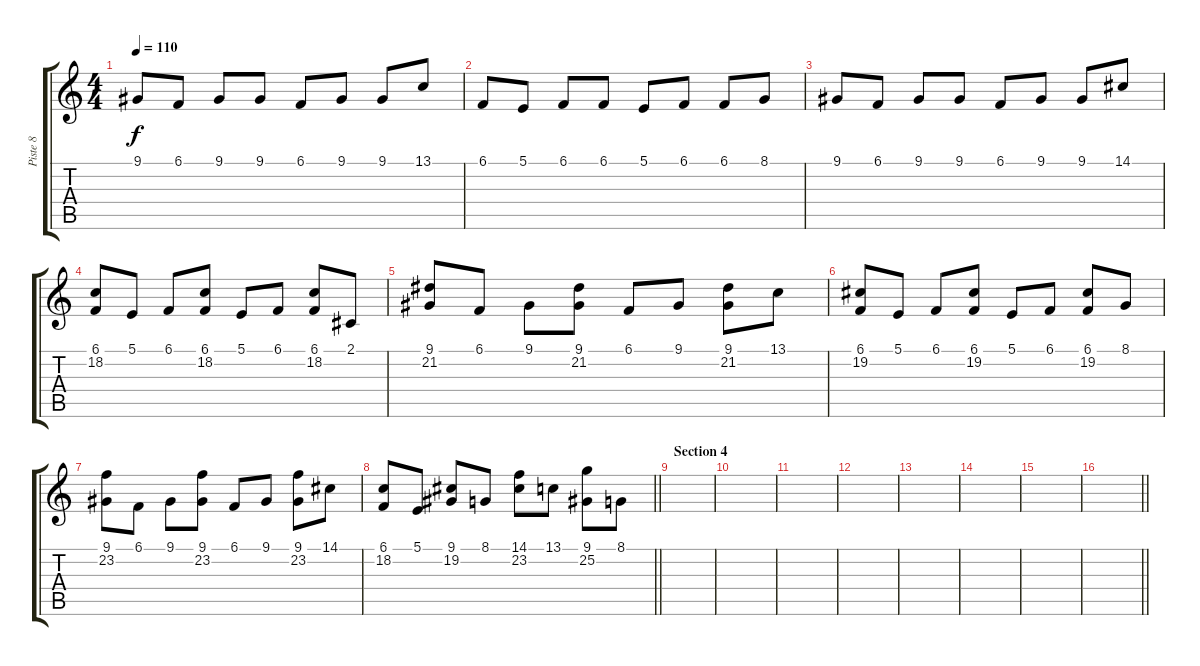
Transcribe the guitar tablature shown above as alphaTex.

\track ("Piste 8" "Piste 8") {instrument pizzicatostrings}
\staff {score tabs}
\tuning (B3 Gb3 D3 A2 E2 B1) {hide}
\ts (4 4)
\tempo 110
\clef g2
\ks c
9.1.8{dy f} 6.1.8 9.1.8 9.1.8 6.1.8 9.1.8 9.1.8 13.1.8 |
6.1.8 5.1.8 6.1.8 6.1.8 5.1.8 6.1.8 6.1.8 8.1.8 |
9.1.8 6.1.8 9.1.8 9.1.8 6.1.8 9.1.8 9.1.8 14.1.8 |
(6.1 18.2).8 5.1.8 6.1.8 (6.1 18.2).8 5.1.8 6.1.8 (6.1 18.2).8 2.1.8 |
(9.1 21.2).8 6.1.8 9.1.8 (9.1 21.2).8 6.1.8 9.1.8 (9.1 21.2).8 13.1.8 |
(6.1 19.2).8 5.1.8 6.1.8 (6.1 19.2).8 5.1.8 6.1.8 (6.1 19.2).8 8.1.8 |
(9.1 23.2).8 6.1.8 9.1.8 (9.1 23.2).8 6.1.8 9.1.8 (9.1 23.2).8 14.1.8 |
\barLineRight lightlight
(6.1 18.2).8 5.1.8 (9.1 19.2).8 8.1.8 (14.1 23.2).8 13.1.8 (9.1 25.2).8 8.1.8 |
\section ("" "Section 4")
|
|
|
|
|
|
|
\barLineRight lightlight
